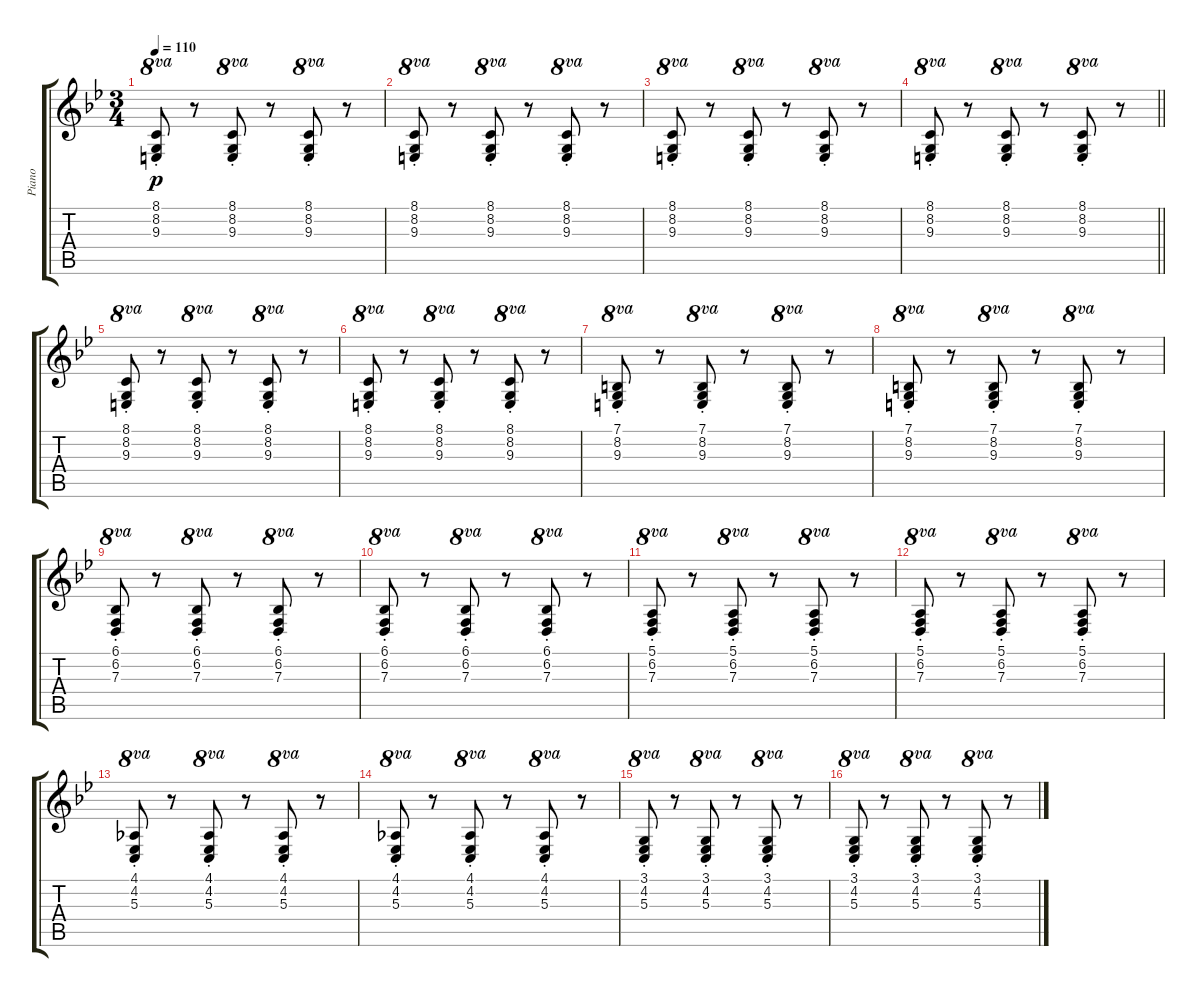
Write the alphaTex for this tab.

\track ("Piano" "Piano") {instrument brightacousticpiano}
\staff {score tabs}
\tuning (E4 B3 G3 D3 A2 E2) {hide}
\ts (3 4)
\tempo 110
\clef g2
\ks bb
(8.1{st} 8.2{st} 9.3{st}).8{ot 8va dy p instrument brightacousticpiano} r.8 (8.1{st} 8.2{st} 9.3{st}).8{ot 8va} r.8 (8.1{st} 8.2{st} 9.3{st}).8{ot 8va} r.8 |
(8.1{st} 8.2{st} 9.3{st}).8{ot 8va} r.8 (8.1{st} 8.2{st} 9.3{st}).8{ot 8va} r.8 (8.1{st} 8.2{st} 9.3{st}).8{ot 8va} r.8 |
(8.1{st} 8.2{st} 9.3{st}).8{ot 8va} r.8 (8.1{st} 8.2{st} 9.3{st}).8{ot 8va} r.8 (8.1{st} 8.2{st} 9.3{st}).8{ot 8va} r.8 |
\barLineRight lightlight
(8.1{st} 8.2{st} 9.3{st}).8{ot 8va} r.8 (8.1{st} 8.2{st} 9.3{st}).8{ot 8va} r.8 (8.1{st} 8.2{st} 9.3{st}).8{ot 8va} r.8 |
(8.1{st} 8.2{st} 9.3{st}).8{ot 8va} r.8 (8.1{st} 8.2{st} 9.3{st}).8{ot 8va} r.8 (8.1{st} 8.2{st} 9.3{st}).8{ot 8va} r.8 |
(8.1{st} 8.2{st} 9.3{st}).8{ot 8va} r.8 (8.1{st} 8.2{st} 9.3{st}).8{ot 8va} r.8 (8.1{st} 8.2{st} 9.3{st}).8{ot 8va} r.8 |
(7.1{st} 8.2{st} 9.3{st}).8{ot 8va} r.8 (7.1{st} 8.2{st} 9.3{st}).8{ot 8va} r.8 (7.1{st} 8.2{st} 9.3{st}).8{ot 8va} r.8 |
(7.1{st} 8.2{st} 9.3{st}).8{ot 8va} r.8 (7.1{st} 8.2{st} 9.3{st}).8{ot 8va} r.8 (7.1{st} 8.2{st} 9.3{st}).8{ot 8va} r.8 |
(6.1{st} 6.2{st} 7.3{st}).8{ot 8va} r.8 (6.1{st} 6.2{st} 7.3{st}).8{ot 8va} r.8 (6.1{st} 6.2{st} 7.3{st}).8{ot 8va} r.8 |
(6.1{st} 6.2{st} 7.3{st}).8{ot 8va} r.8 (6.1{st} 6.2{st} 7.3{st}).8{ot 8va} r.8 (6.1{st} 6.2{st} 7.3{st}).8{ot 8va} r.8 |
(5.1{st} 6.2{st} 7.3{st}).8{ot 8va} r.8 (5.1{st} 6.2{st} 7.3{st}).8{ot 8va} r.8 (5.1{st} 6.2{st} 7.3{st}).8{ot 8va} r.8 |
(5.1{st} 6.2{st} 7.3{st}).8{ot 8va} r.8 (5.1{st} 6.2{st} 7.3{st}).8{ot 8va} r.8 (5.1{st} 6.2{st} 7.3{st}).8{ot 8va} r.8 |
(4.1{st} 4.2{st} 5.3{st}).8{ot 8va} r.8 (4.1{st} 4.2{st} 5.3{st}).8{ot 8va} r.8 (4.1{st} 4.2{st} 5.3{st}).8{ot 8va} r.8 |
(4.1{st} 4.2{st} 5.3{st}).8{ot 8va} r.8 (4.1{st} 4.2{st} 5.3{st}).8{ot 8va} r.8 (4.1{st} 4.2{st} 5.3{st}).8{ot 8va} r.8 |
(3.1{st} 4.2{st} 5.3{st}).8{ot 8va} r.8 (3.1{st} 4.2{st} 5.3{st}).8{ot 8va} r.8 (3.1{st} 4.2{st} 5.3{st}).8{ot 8va} r.8 |
(3.1{st} 4.2{st} 5.3{st}).8{ot 8va} r.8 (3.1{st} 4.2{st} 5.3{st}).8{ot 8va} r.8 (3.1{st} 4.2{st} 5.3{st}).8{ot 8va} r.8
